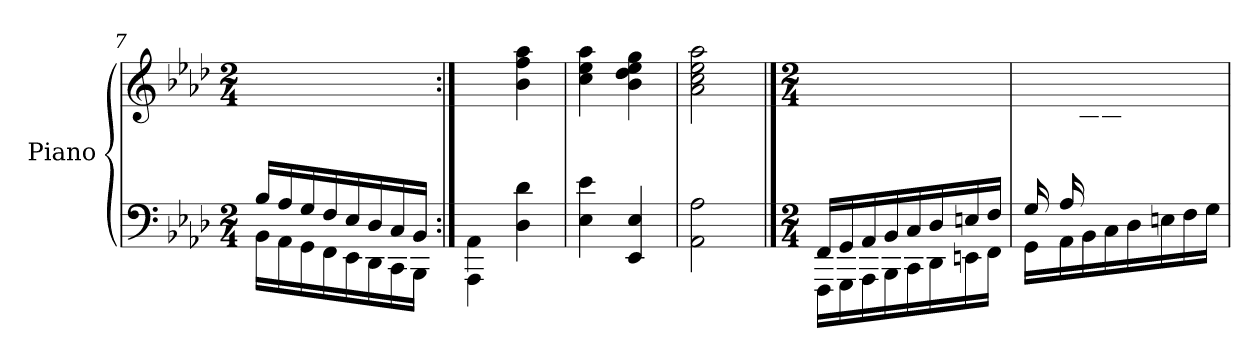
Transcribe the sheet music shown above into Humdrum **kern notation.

**kern	**kern
*part1	*part1
*staff2	*staff1
*I"Piano	*
*I'Pno.	*
*clefF4	*clefG2
*k[b-e-a-d-]	*k[b-e-a-d-]
*M2/4	*M2/4
=7	=7
*^	*
16B-/LL	16BB-\LL	2ryy
16A-/	16AA-\	.
16G/	16GG\	.
16F/	16FF\	.
16E-/	16EE-\	.
16D-/	16DD-\	.
16C/	16CC\	.
16BB-/JJ	16BBB-\JJ	.
=8:|!	=8:|!	=8:|!
4AA-\	4AAA-\	4ryy
4ryy	4D-\ 4d-\	4b-\ 4ff\ 4aa-\
*v	*v	*
=9	=9
4E-\ 4e-\	4cc\ 4ee-\ 4aa-\
4EE-/ 4E-/	4b-\ 4dd-\ 4ee-\ 4gg\
=10	=10
2AA-\ 2A-\	2a-\ 2cc\ 2ee-\ 2aa-\
!!LO:LB:g=z
==1	==1
*M2/4	*M2/4
*^	*
16FF/LL	16FFF\LL	2ryy
16GG/	16GGG\	.
16AA-/	16AAA-\	.
16BB-/	16BBB-\	.
16C/	16CC\	.
16D-/	16DD-\	.
16En/	16EEn\	.
16F/JJ	16FF\JJ	.
=2	=2	=2
16G/LL	16GG\LL	8ryy
16A-/	16AA-\	.
4.ryy	16BB-\	16B-\
.	16C\	16c\
.	16D-\	16d-\
.	16En\	16en\
.	16F\	16f\
.	16G\JJ	16g\JJ
*v	*v	*
=	=
*-	*-
